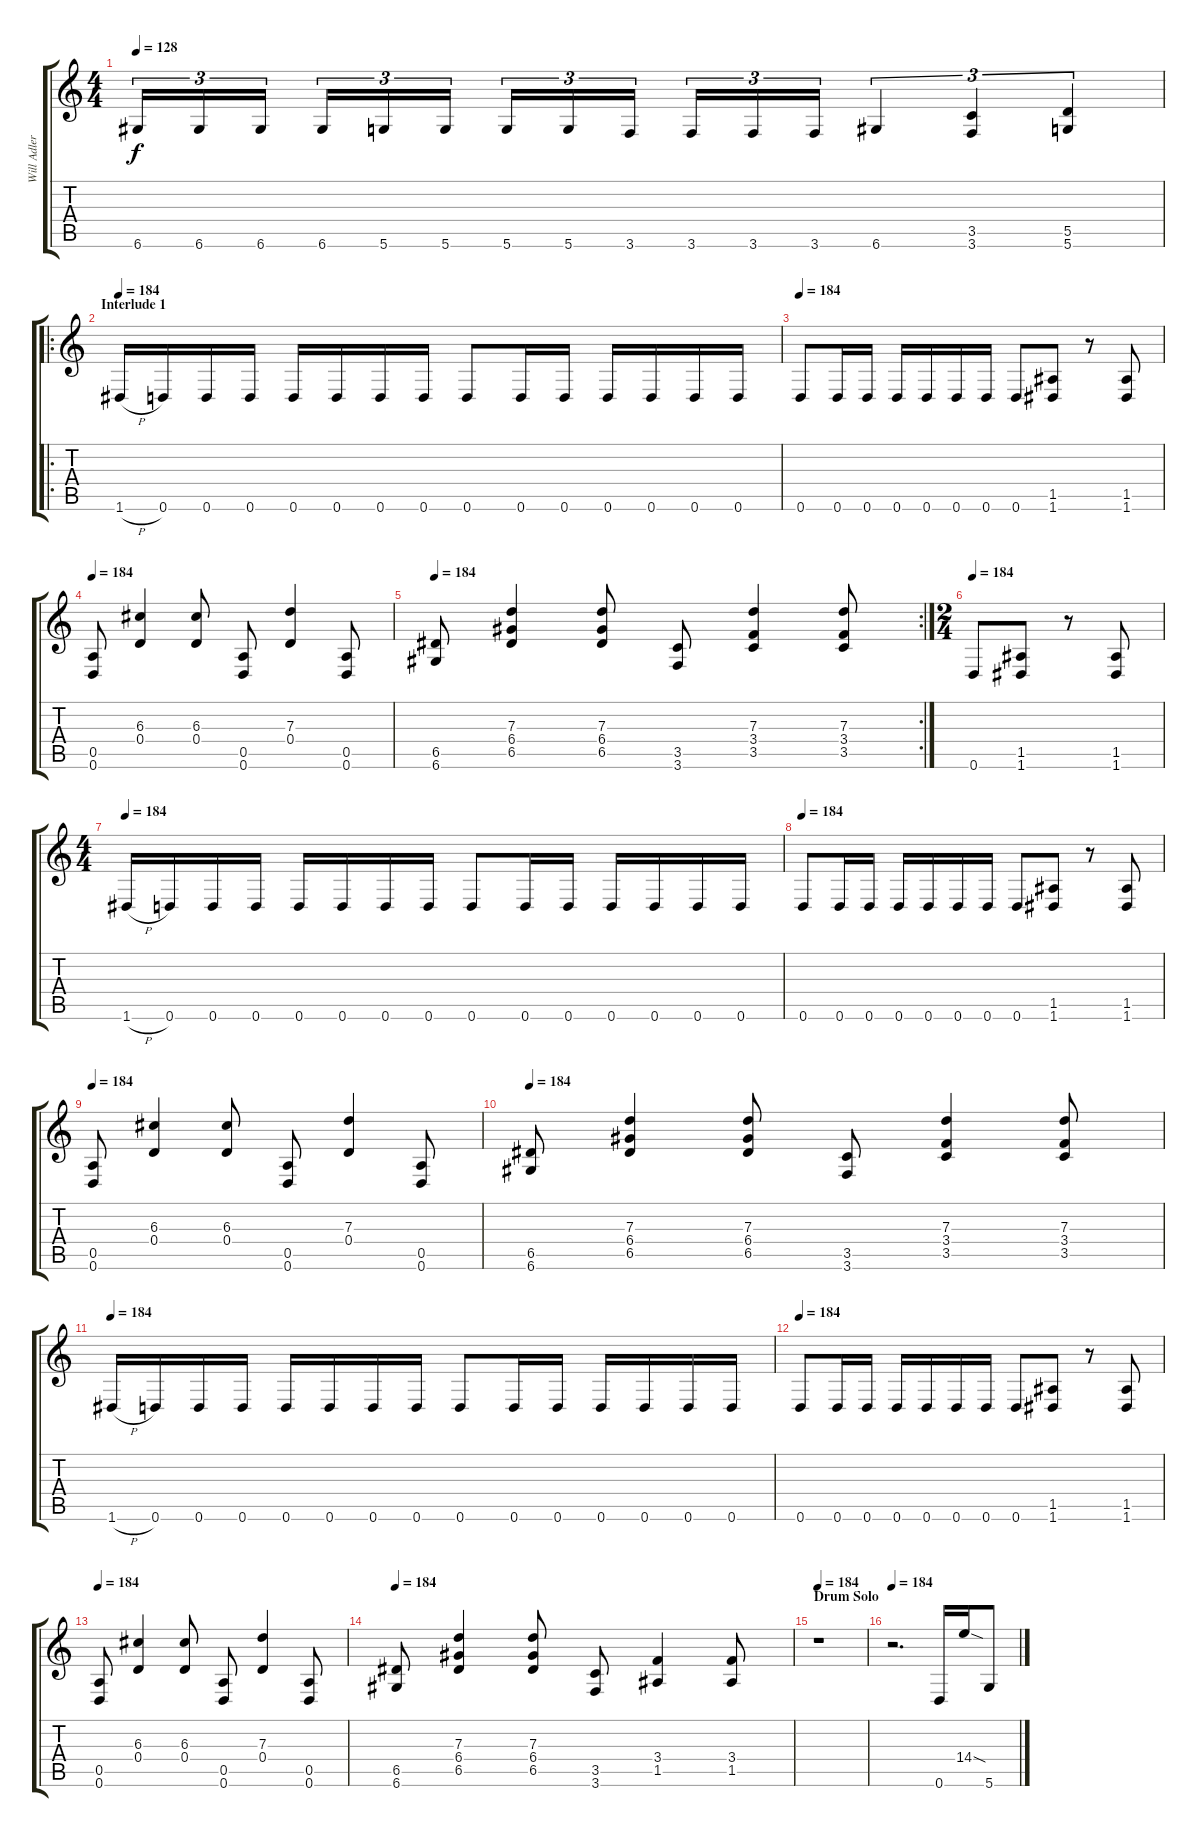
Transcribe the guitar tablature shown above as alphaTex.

\track ("Will Adler - Rhythm" "Will Adler") {instrument distortionguitar}
\staff {score tabs}
\tuning (E4 B3 G3 D3 A2 D2) {hide}
\ts (4 4)
\tempo 128
\clef g2
\ks c
6.6.16{tu (3 2) dy f} 6.6.16{tu (3 2)} 6.6.16{tu (3 2)} 6.6.16{tu (3 2)} 5.6.16{tu (3 2)} 5.6.16{tu (3 2)} 5.6.16{tu (3 2)} 5.6.16{tu (3 2)} 3.6.16{tu (3 2)} 3.6.16{tu (3 2)} 3.6.16{tu (3 2)} 3.6.16{tu (3 2)} 6.6.4{tu (3 2)} (3.5 3.6).4{tu (3 2)} (5.5 5.6).4{tu (3 2)} |
\ro
\section ("" "Interlude 1")
\tempo 184
1.6{h}.16 0.6.16 0.6.16 0.6.16 0.6.16 0.6.16 0.6.16 0.6.16 0.6.8 0.6.16 0.6.16 0.6.16 0.6.16 0.6.16 0.6.16 |
\tempo 184
0.6.8 0.6.16 0.6.16 0.6.16 0.6.16 0.6.16 0.6.16 0.6.8 (1.5 1.6).8 r.8 (1.5 1.6).8 |
\tempo 184
(0.5 0.6).8 (6.3 0.4).4 (6.3 0.4).8 (0.5 0.6).8 (7.3 0.4).4 (0.5 0.6).8 |
\rc 2
\tempo 184
(6.5 6.6).8 (7.3 6.4 6.5).4 (7.3 6.4 6.5).8 (3.5 3.6).8 (7.3 3.4 3.5).4 (7.3 3.4 3.5).8 |
\ts (2 4)
\tempo 184
0.6.8 (1.5 1.6).8 r.8 (1.5 1.6).8 |
\ts (4 4)
\tempo 184
1.6{h}.16 0.6.16 0.6.16 0.6.16 0.6.16 0.6.16 0.6.16 0.6.16 0.6.8 0.6.16 0.6.16 0.6.16 0.6.16 0.6.16 0.6.16 |
\tempo 184
0.6.8 0.6.16 0.6.16 0.6.16 0.6.16 0.6.16 0.6.16 0.6.8 (1.5 1.6).8 r.8 (1.5 1.6).8 |
\tempo 184
(0.5 0.6).8 (6.3 0.4).4 (6.3 0.4).8 (0.5 0.6).8 (7.3 0.4).4 (0.5 0.6).8 |
\tempo 184
(6.5 6.6).8 (7.3 6.4 6.5).4 (7.3 6.4 6.5).8 (3.5 3.6).8 (7.3 3.4 3.5).4 (7.3 3.4 3.5).8 |
\tempo 184
1.6{h}.16 0.6.16 0.6.16 0.6.16 0.6.16 0.6.16 0.6.16 0.6.16 0.6.8 0.6.16 0.6.16 0.6.16 0.6.16 0.6.16 0.6.16 |
\tempo 184
0.6.8 0.6.16 0.6.16 0.6.16 0.6.16 0.6.16 0.6.16 0.6.8 (1.5 1.6).8 r.8 (1.5 1.6).8 |
\tempo 184
(0.5 0.6).8 (6.3 0.4).4 (6.3 0.4).8 (0.5 0.6).8 (7.3 0.4).4 (0.5 0.6).8 |
\tempo 184
(6.5 6.6).8 (7.3 6.4 6.5).4 (7.3 6.4 6.5).8 (3.5 3.6).8 (3.4 1.5).4 (3.4 1.5).8 |
\section ("" "Drum Solo")
\tempo 184
r.1 |
\tempo 184
r.2{d} 0.6.16 14.4{sod}.16 5.6.8
